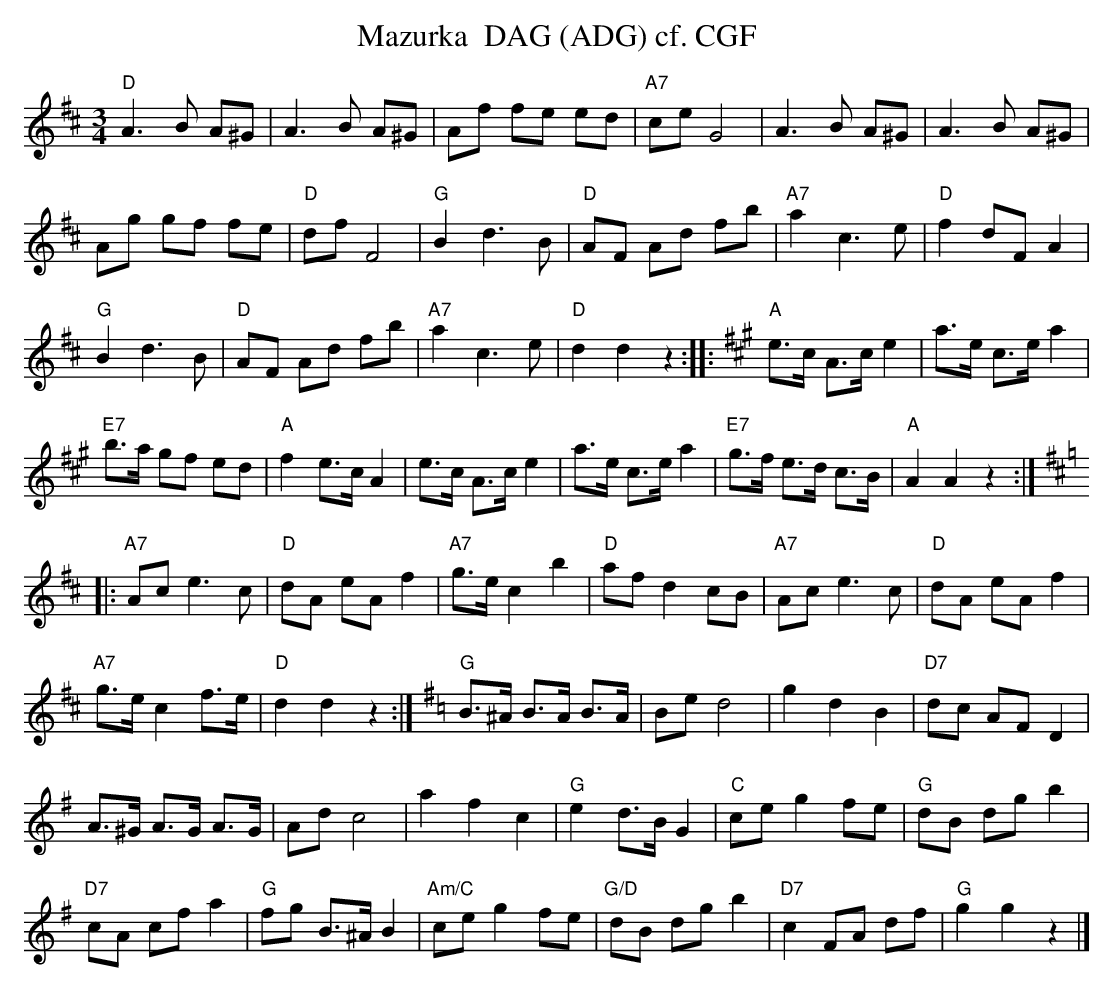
X:1
T:Mazurka  DAG (ADG) cf. CGF
M:3/4
L:1/8
K:Dmaj%%MIDI gchordon
"D"A3B A^G | A3B A^G | Af fe ed | "A7"ceG4 | A3B A^G | A3B A^G |
Ag gf fe | "D"dfF4 | "G"B2d3B | "D"AF Ad fb | "A7"a2c3e | "D"f2dFA2 |
"G"B2d3B | "D"AF Ad fb | "A7"a2c3e | "D"d2d2z2 :: [K:Amaj] "A"e>c A>ce2 | a>e c>ea2 |
"E7"b>a gf ed | "A"f2e>cA2 | e>c A>ce2 | a>e c>ea2 | "E7"g>f e>d c>B | "A"A2A2z2 :: [K:Dmaj]
"A7"Ace3c | "D"dA eAf2 | "A7"g>ec2b2 | "D"afd2cB | "A7"Ace3c | "D"dA eAf2 |
"A7"g>ec2f>e | "D"d2d2z2 :| [K:Gmaj] "G"B>^A B>A B>A | Bed4 | g2d2B2 | "D7"dc AFD2 |
A>^G A>G A>G | Adc4 | a2f2c2 | "G"e2d>BG2 | "C"ceg2fe | "G"dB dgb2 |
"D7"cA cfa2 | "G"fg B>^AB2 | "Am/C"ceg2fe | "G/D"dB dgb2 | "D7"c2FA df | "G"g2g2z2 |]
